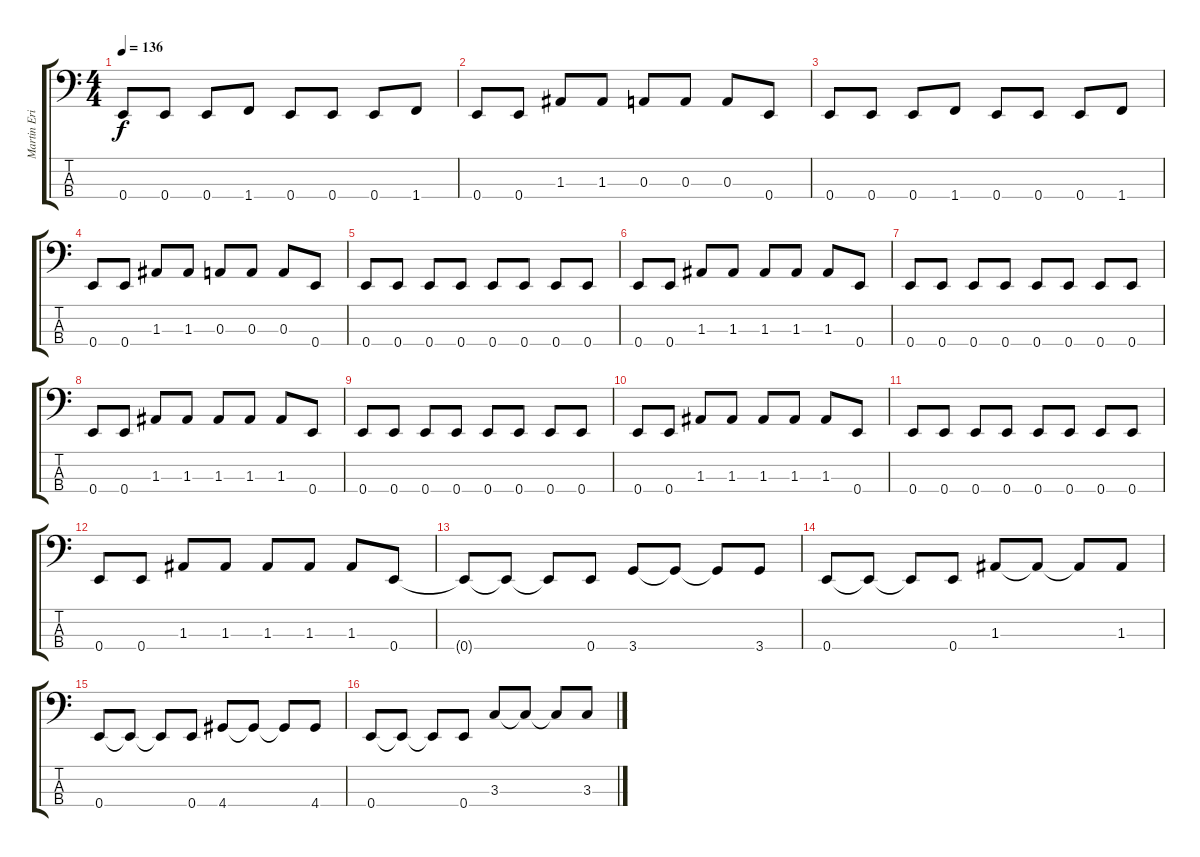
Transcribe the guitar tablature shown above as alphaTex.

\track ("Martin Eric Ain (Bass)" "Martin Eri") {instrument electricbassfinger}
\staff {score tabs}
\tuning (G2 D2 A1 E1) {hide}
\ts (4 4)
\tempo 136
\clef f4
\ks c
0.4.8{dy f} 0.4.8 0.4.8 1.4.8 0.4.8 0.4.8 0.4.8 1.4.8 |
0.4.8 0.4.8 1.3.8 1.3.8 0.3.8 0.3.8 0.3.8 0.4.8 |
0.4.8 0.4.8 0.4.8 1.4.8 0.4.8 0.4.8 0.4.8 1.4.8 |
0.4.8 0.4.8 1.3.8 1.3.8 0.3.8 0.3.8 0.3.8 0.4.8 |
0.4.8 0.4.8 0.4.8 0.4.8 0.4.8 0.4.8 0.4.8 0.4.8 |
0.4.8 0.4.8 1.3.8 1.3.8 1.3.8 1.3.8 1.3.8 0.4.8 |
0.4.8 0.4.8 0.4.8 0.4.8 0.4.8 0.4.8 0.4.8 0.4.8 |
0.4.8 0.4.8 1.3.8 1.3.8 1.3.8 1.3.8 1.3.8 0.4.8 |
0.4.8 0.4.8 0.4.8 0.4.8 0.4.8 0.4.8 0.4.8 0.4.8 |
0.4.8 0.4.8 1.3.8 1.3.8 1.3.8 1.3.8 1.3.8 0.4.8 |
0.4.8 0.4.8 0.4.8 0.4.8 0.4.8 0.4.8 0.4.8 0.4.8 |
0.4.8 0.4.8 1.3.8 1.3.8 1.3.8 1.3.8 1.3.8 0.4.8 |
0.4{t}.8 0.4{t}.8 0.4{t}.8 0.4.8 3.4.8 3.4{t}.8 3.4{t}.8 3.4.8 |
0.4.8 0.4{t}.8 0.4{t}.8 0.4.8 1.3.8 1.3{t}.8 1.3{t}.8 1.3.8 |
0.4.8 0.4{t}.8 0.4{t}.8 0.4.8 4.4.8 4.4{t}.8 4.4{t}.8 4.4.8 |
0.4.8 0.4{t}.8 0.4{t}.8 0.4.8 3.3.8 3.3{t}.8 3.3{t}.8 3.3.8
